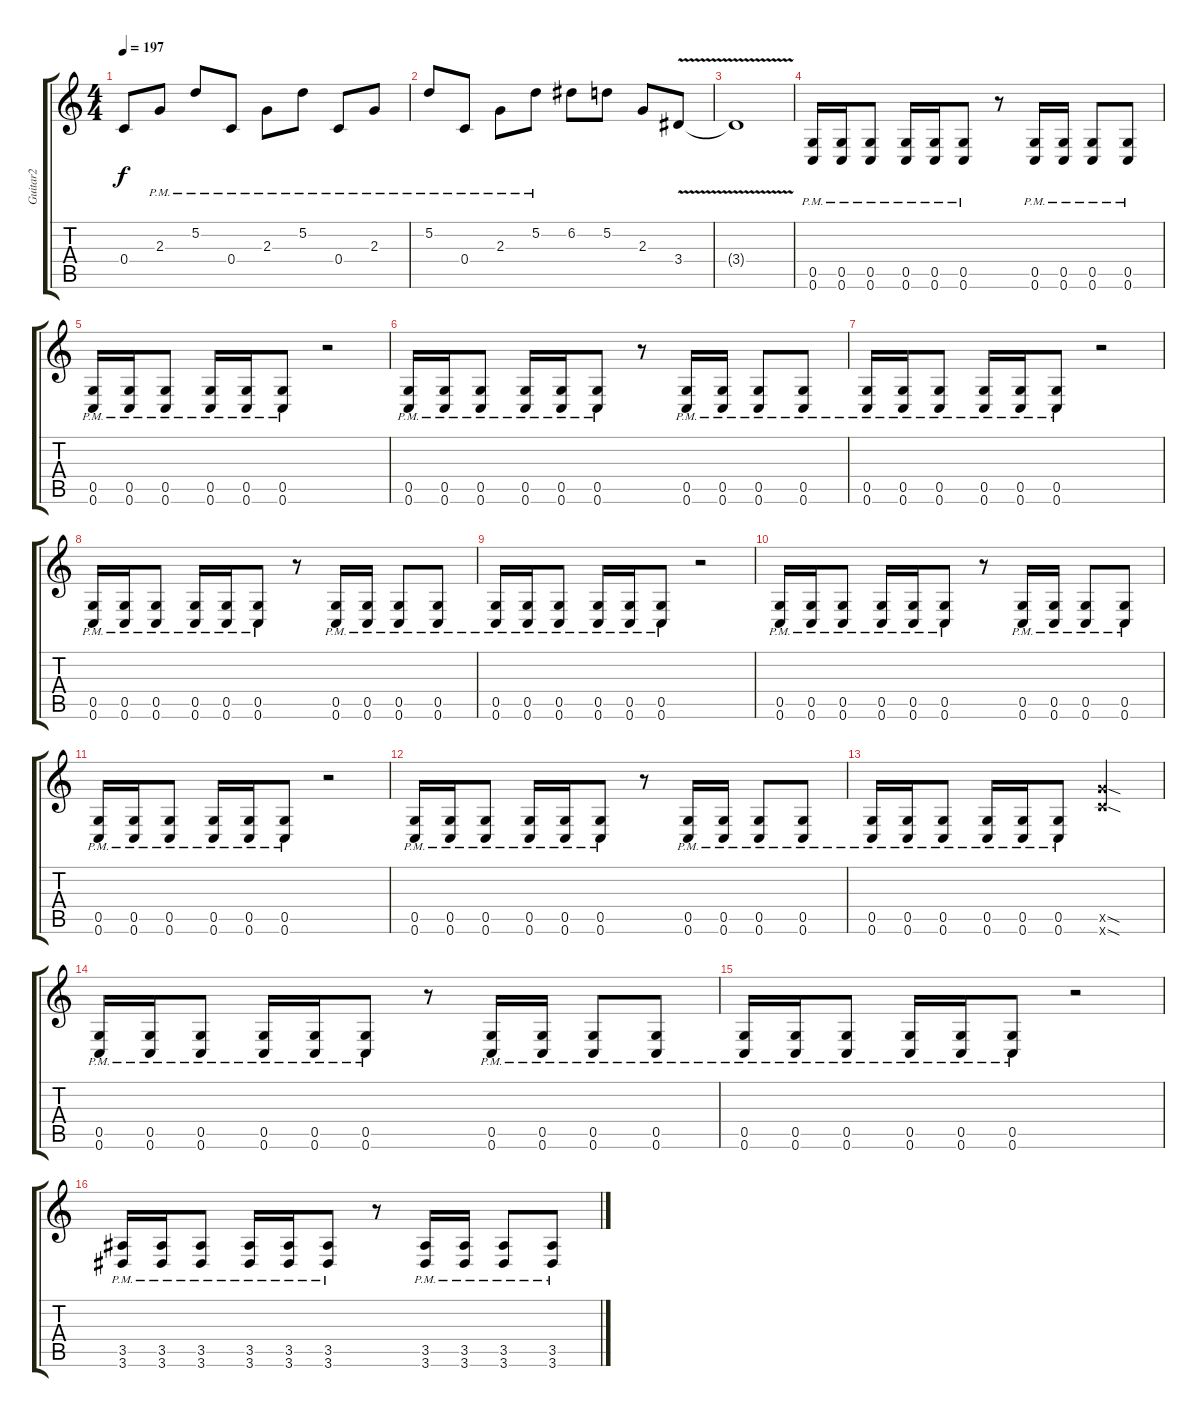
\track ("Guitar2" "Guitar2") {instrument distortionguitar}
\staff {score tabs}
\tuning (D4 A3 F3 C3 G2 C2) {hide}
\ts (4 4)
\tempo 197
\clef g2
\ks c
0.4{t}.8{dy f} 2.3{pm}.8 5.2{pm}.8 0.4{pm}.8 2.3{pm}.8 5.2{pm}.8 0.4{pm}.8 2.3{pm}.8 |
5.2{pm}.8 0.4{pm}.8 2.3{pm}.8 5.2{pm}.8 6.2.8 5.2.8 2.3.8 3.4{v}.8 |
3.4{t}.1 |
(0.5{pm} 0.6{pm}).16 (0.5{pm} 0.6{pm}).16 (0.5{pm} 0.6{pm}).8 (0.5{pm} 0.6{pm}).16 (0.5{pm} 0.6{pm}).16 (0.5{pm} 0.6{pm}).8 r.8 (0.5{pm} 0.6{pm}).16 (0.5{pm} 0.6{pm}).16 (0.5{pm} 0.6{pm}).8 (0.5{pm} 0.6{pm}).8 |
(0.5{pm} 0.6{pm}).16 (0.5{pm} 0.6{pm}).16 (0.5{pm} 0.6{pm}).8 (0.5{pm} 0.6{pm}).16 (0.5{pm} 0.6{pm}).16 (0.5{pm} 0.6{pm}).8 r.2 |
(0.5{pm} 0.6{pm}).16 (0.5{pm} 0.6{pm}).16 (0.5{pm} 0.6{pm}).8 (0.5{pm} 0.6{pm}).16 (0.5{pm} 0.6{pm}).16 (0.5{pm} 0.6{pm}).8 r.8 (0.5{pm} 0.6{pm}).16 (0.5{pm} 0.6{pm}).16 (0.5{pm} 0.6{pm}).8 (0.5{pm} 0.6{pm}).8 |
(0.5{pm} 0.6{pm}).16 (0.5{pm} 0.6{pm}).16 (0.5{pm} 0.6{pm}).8 (0.5{pm} 0.6{pm}).16 (0.5{pm} 0.6{pm}).16 (0.5{pm} 0.6{pm}).8 r.2 |
(0.5{pm} 0.6{pm}).16 (0.5{pm} 0.6{pm}).16 (0.5{pm} 0.6{pm}).8 (0.5{pm} 0.6{pm}).16 (0.5{pm} 0.6{pm}).16 (0.5{pm} 0.6{pm}).8 r.8 (0.5{pm} 0.6{pm}).16 (0.5{pm} 0.6{pm}).16 (0.5{pm} 0.6{pm}).8 (0.5{pm} 0.6{pm}).8 |
(0.5{pm} 0.6{pm}).16 (0.5{pm} 0.6{pm}).16 (0.5{pm} 0.6{pm}).8 (0.5{pm} 0.6{pm}).16 (0.5{pm} 0.6{pm}).16 (0.5{pm} 0.6{pm}).8 r.2 |
(0.5{pm} 0.6{pm}).16 (0.5{pm} 0.6{pm}).16 (0.5{pm} 0.6{pm}).8 (0.5{pm} 0.6{pm}).16 (0.5{pm} 0.6{pm}).16 (0.5{pm} 0.6{pm}).8 r.8 (0.5{pm} 0.6{pm}).16 (0.5{pm} 0.6{pm}).16 (0.5{pm} 0.6{pm}).8 (0.5{pm} 0.6{pm}).8 |
(0.5{pm} 0.6{pm}).16 (0.5{pm} 0.6{pm}).16 (0.5{pm} 0.6{pm}).8 (0.5{pm} 0.6{pm}).16 (0.5{pm} 0.6{pm}).16 (0.5{pm} 0.6{pm}).8 r.2 |
(0.5{pm} 0.6{pm}).16 (0.5{pm} 0.6{pm}).16 (0.5{pm} 0.6{pm}).8 (0.5{pm} 0.6{pm}).16 (0.5{pm} 0.6{pm}).16 (0.5{pm} 0.6{pm}).8 r.8 (0.5{pm} 0.6{pm}).16 (0.5{pm} 0.6{pm}).16 (0.5{pm} 0.6{pm}).8 (0.5{pm} 0.6{pm}).8 |
(0.5{pm} 0.6{pm}).16 (0.5{pm} 0.6{pm}).16 (0.5{pm} 0.6{pm}).8 (0.5{pm} 0.6{pm}).16 (0.5{pm} 0.6{pm}).16 (0.5{pm} 0.6{pm}).8 (12.5{sod x} 12.6{sod x}).2 |
(0.5{pm} 0.6{pm}).16 (0.5{pm} 0.6{pm}).16 (0.5{pm} 0.6{pm}).8 (0.5{pm} 0.6{pm}).16 (0.5{pm} 0.6{pm}).16 (0.5{pm} 0.6{pm}).8 r.8 (0.5{pm} 0.6{pm}).16 (0.5{pm} 0.6{pm}).16 (0.5{pm} 0.6{pm}).8 (0.5{pm} 0.6{pm}).8 |
(0.5{pm} 0.6{pm}).16 (0.5{pm} 0.6{pm}).16 (0.5{pm} 0.6{pm}).8 (0.5{pm} 0.6{pm}).16 (0.5{pm} 0.6{pm}).16 (0.5{pm} 0.6{pm}).8 r.2 |
(3.5{pm} 3.6{pm}).16 (3.5{pm} 3.6{pm}).16 (3.5{pm} 3.6{pm}).8 (3.5{pm} 3.6{pm}).16 (3.5{pm} 3.6{pm}).16 (3.5{pm} 3.6{pm}).8 r.8 (3.5{pm} 3.6{pm}).16 (3.5{pm} 3.6{pm}).16 (3.5{pm} 3.6{pm}).8 (3.5{pm} 3.6{pm}).8
